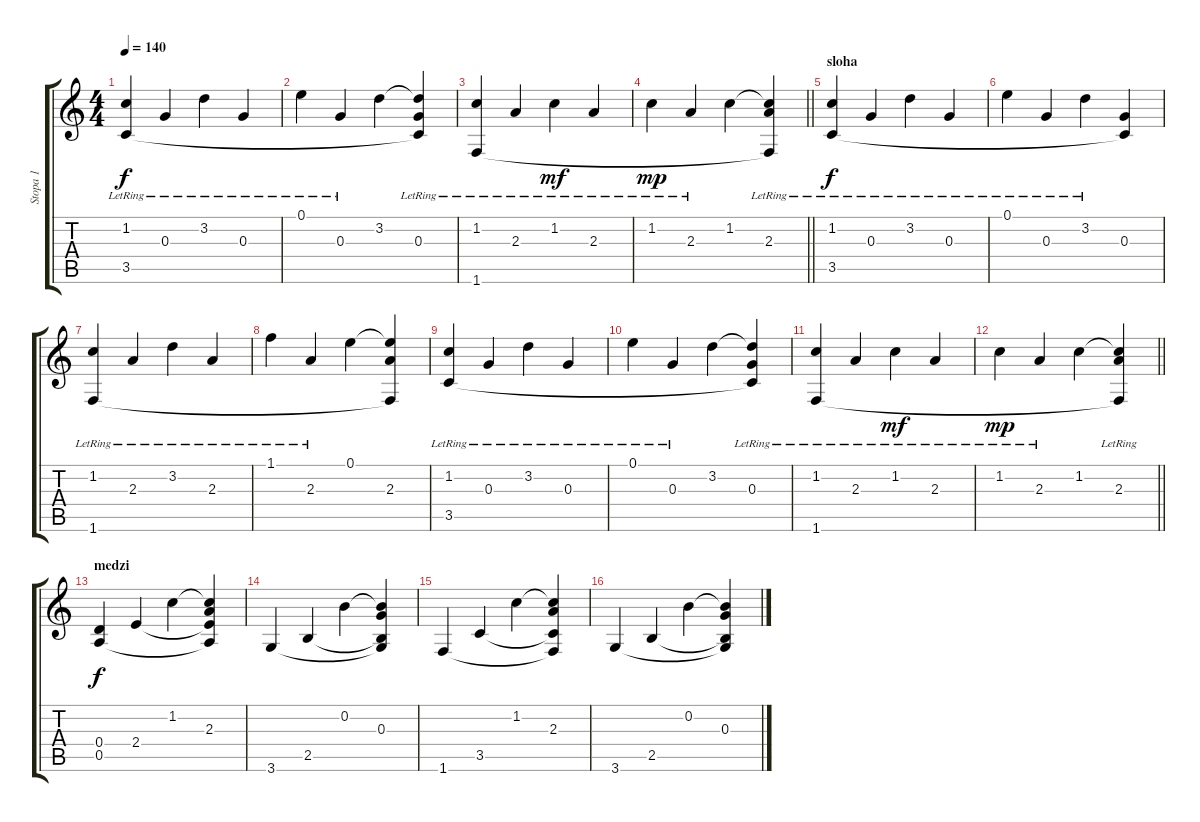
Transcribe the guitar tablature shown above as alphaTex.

\track ("Stopa 1" "Stopa 1") {instrument acousticguitarsteel}
\staff {score tabs}
\tuning (E4 B3 G3 D3 A2 E2) {hide}
\ts (4 4)
\tempo 140
\clef g2
\ks c
(1.2{lr} 3.5{lr}).4{dy f} 0.3{lr}.4 3.2{lr}.4 0.3{lr}.4 |
0.1{lr}.4 0.3{lr}.4 3.2.4 (3.2{t} 0.3{lr} 3.5{t}).4 |
(1.2{lr} 1.6{lr}).4 2.3{lr}.4 1.2{lr}.4{dy mf} 2.3{lr}.4 |
\barLineRight lightlight
1.2{lr}.4{dy mp} 2.3{lr}.4 1.2.4 (1.2{t} 2.3{lr} 1.6{t}).4 |
\section ("" "sloha")
(1.2{lr} 3.5{lr}).4{dy f} 0.3{lr}.4 3.2{lr}.4 0.3{lr}.4 |
0.1{lr}.4 0.3{lr}.4 3.2{lr}.4 (0.3 3.5{t}).4 |
(1.2{lr} 1.6{lr}).4 2.3{lr}.4 3.2{lr}.4 2.3{lr}.4 |
1.1{lr}.4 2.3{lr}.4 0.1.4 (0.1{t} 2.3 1.6{t}).4 |
(1.2{lr} 3.5{lr}).4 0.3{lr}.4 3.2{lr}.4 0.3{lr}.4 |
0.1{lr}.4 0.3{lr}.4 3.2.4 (3.2{t} 0.3{lr} 3.5{t}).4 |
(1.2{lr} 1.6{lr}).4 2.3{lr}.4 1.2{lr}.4{dy mf} 2.3{lr}.4 |
\barLineRight lightlight
1.2{lr}.4{dy mp} 2.3{lr}.4 1.2.4 (1.2{t} 2.3{lr} 1.6{t}).4 |
\section ("" "medzi")
(0.4 0.5).4{dy f} 2.4.4 1.2.4 (1.2{t} 2.3 2.4{t} 0.5{t}).4 |
3.6.4 2.5.4 0.2.4 (0.2{t} 0.3 2.5{t} 3.6{t}).4 |
1.6.4 3.5.4 1.2.4 (1.2{t} 2.3 3.5{t} 1.6{t}).4 |
3.6.4 2.5.4 0.2.4 (0.2{t} 0.3 2.5{t} 3.6{t}).4
